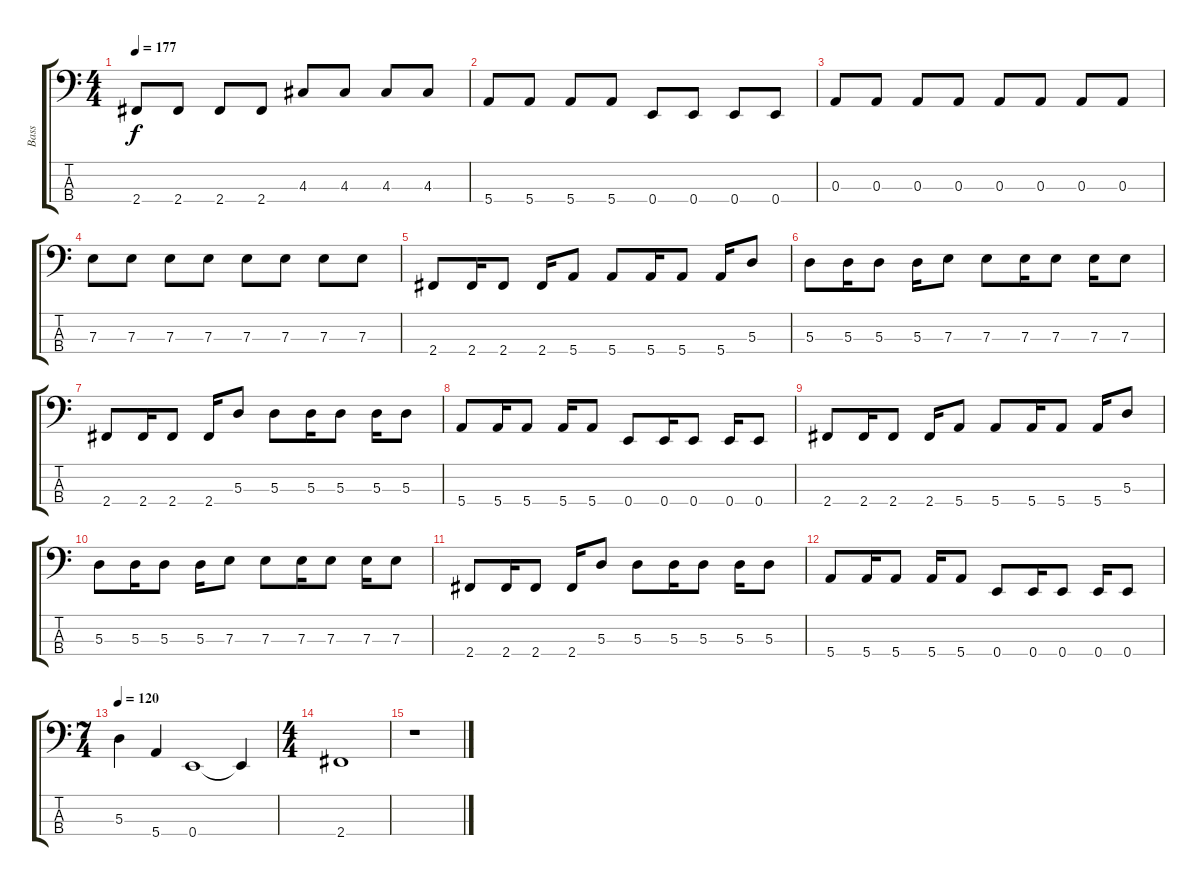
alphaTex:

\track ("Bass" "Bass") {instrument electricbasspick}
\staff {score tabs}
\tuning (G2 D2 A1 E1) {hide}
\ts (4 4)
\tempo 177
\clef f4
\ks c
2.4.8{dy f} 2.4.8 2.4.8 2.4.8 4.3.8 4.3.8 4.3.8 4.3.8 |
5.4.8 5.4.8 5.4.8 5.4.8 0.4.8 0.4.8 0.4.8 0.4.8 |
0.3.8 0.3.8 0.3.8 0.3.8 0.3.8 0.3.8 0.3.8 0.3.8 |
7.3.8 7.3.8 7.3.8 7.3.8 7.3.8 7.3.8 7.3.8 7.3.8 |
2.4.8 2.4.16 2.4.8 2.4.16 5.4.8 5.4.8 5.4.16 5.4.8 5.4.16 5.3.8 |
5.3.8 5.3.16 5.3.8 5.3.16 7.3.8 7.3.8 7.3.16 7.3.8 7.3.16 7.3.8 |
2.4.8 2.4.16 2.4.8 2.4.16 5.3.8 5.3.8 5.3.16 5.3.8 5.3.16 5.3.8 |
5.4.8 5.4.16 5.4.8 5.4.16 5.4.8 0.4.8 0.4.16 0.4.8 0.4.16 0.4.8 |
2.4.8 2.4.16 2.4.8 2.4.16 5.4.8 5.4.8 5.4.16 5.4.8 5.4.16 5.3.8 |
5.3.8 5.3.16 5.3.8 5.3.16 7.3.8 7.3.8 7.3.16 7.3.8 7.3.16 7.3.8 |
2.4.8 2.4.16 2.4.8 2.4.16 5.3.8 5.3.8 5.3.16 5.3.8 5.3.16 5.3.8 |
5.4.8 5.4.16 5.4.8 5.4.16 5.4.8 0.4.8 0.4.16 0.4.8 0.4.16 0.4.8 |
\ts (7 4)
\tempo 120
5.3.4 5.4.4 0.4.1 0.4{t}.4 |
\ts (4 4)
2.4.1 |
r.1
